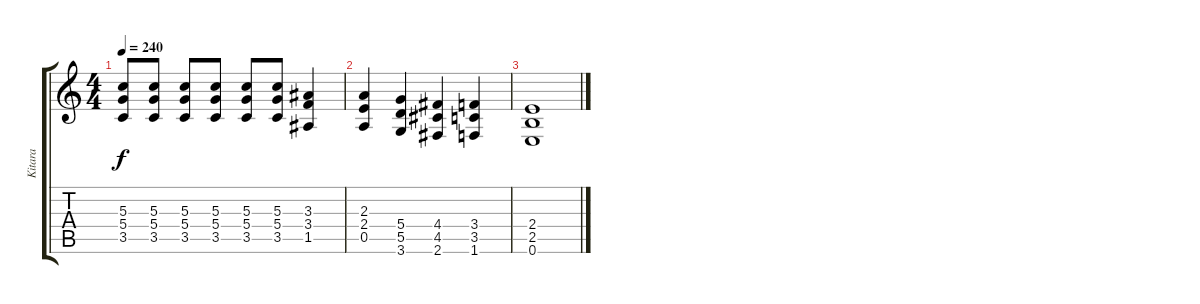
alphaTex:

\track ("Kitara" "Kitara") {instrument distortionguitar}
\staff {score tabs}
\tuning (E4 B3 G3 D3 A2 E2) {hide}
\ts (4 4)
\tempo 240
\clef g2
\ks c
(5.3 5.4 3.5).8{dy f} (5.3 5.4 3.5).8 (5.3 5.4 3.5).8 (5.3 5.4 3.5).8 (5.3 5.4 3.5).8 (5.3 5.4 3.5).8 (3.3 3.4 1.5).4 |
(2.3 2.4 0.5).4 (5.4 5.5 3.6).4 (4.4 4.5 2.6).4 (3.4 3.5 1.6).4 |
(2.4 2.5 0.6).1
